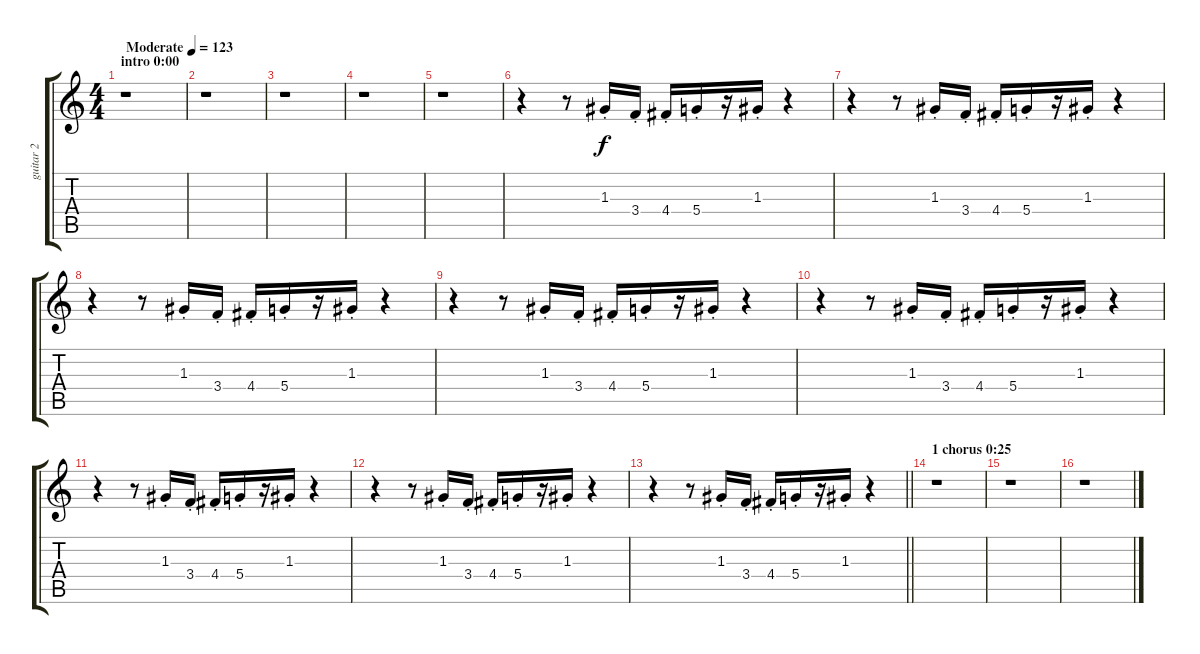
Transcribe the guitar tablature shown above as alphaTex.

\track ("guitar 2" "guitar 2") {instrument electricguitarmuted}
\staff {score tabs}
\tuning (E4 B3 G3 D3 A2 E2) {hide}
\ts (4 4)
\section ("" "intro 0:00")
\tempo (123 "Moderate")
\clef g2
\ks c
r.1{dy f instrument electricguitarmuted} |
r.1 |
r.1 |
r.1 |
r.1 |
r.4 r.8 1.3{st}.16 3.4{st}.16 4.4{st}.16 5.4{st}.16 r.16 1.3{st}.16 r.4 |
r.4 r.8 1.3{st}.16 3.4{st}.16 4.4{st}.16 5.4{st}.16 r.16 1.3{st}.16 r.4 |
r.4 r.8 1.3{st}.16 3.4{st}.16 4.4{st}.16 5.4{st}.16 r.16 1.3{st}.16 r.4 |
r.4 r.8 1.3{st}.16 3.4{st}.16 4.4{st}.16 5.4{st}.16 r.16 1.3{st}.16 r.4 |
r.4 r.8 1.3{st}.16 3.4{st}.16 4.4{st}.16 5.4{st}.16 r.16 1.3{st}.16 r.4 |
r.4 r.8 1.3{st}.16 3.4{st}.16 4.4{st}.16 5.4{st}.16 r.16 1.3{st}.16 r.4 |
r.4 r.8 1.3{st}.16 3.4{st}.16 4.4{st}.16 5.4{st}.16 r.16 1.3{st}.16 r.4 |
\barLineRight lightlight
r.4 r.8 1.3{st}.16 3.4{st}.16 4.4{st}.16 5.4{st}.16 r.16 1.3{st}.16 r.4 |
\section ("" "1 chorus 0:25")
r.1 |
r.1 |
r.1
